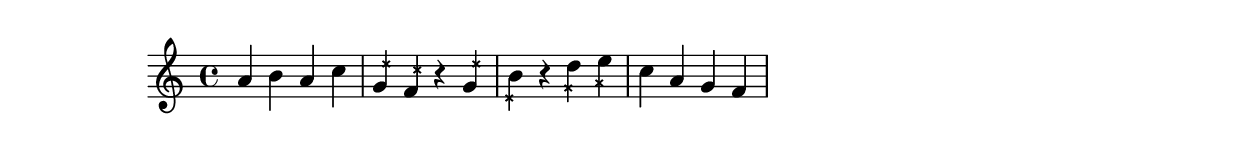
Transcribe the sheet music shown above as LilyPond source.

%% DO NOT EDIT this file manually; it is automatically
%% generated from LSR http://lsr.dsi.unimi.it
%% Make any changes in LSR itself, or in Documentation/snippets/new/ ,
%% and then run scripts/auxiliar/makelsr.py
%%
%% This file is in the public domain.
\version "2.15.20"

\header {
  lsrtags = "editorial-annotations, vocal-music"

  texidoc = "
This example shows how to put crosses on stems.  Mark the beginning of
a spoken section with the @code{\\speakOn} keyword, and end it with the
@code{\\speakOff} keyword.

"
  doctitle = "Marking notes of spoken parts with a cross on the stem"
} % begin verbatim

speakOn = {
  \override Stem #'stencil =
    #(lambda (grob)
       (let* ((x-parent (ly:grob-parent grob X))
              (is-rest? (ly:grob? (ly:grob-object x-parent 'rest))))
         (if is-rest?
             empty-stencil
             (ly:stencil-combine-at-edge
              (ly:stem::print grob)
              Y
              (- (ly:grob-property grob 'direction))
              (grob-interpret-markup grob
                                     (markup #:center-align #:fontsize -4
                                             #:musicglyph "noteheads.s2cross"))
              -2.3))))
}

speakOff = {
  \revert Stem #'stencil
  \revert Flag #'stencil
}

\score {
  \new Staff {
    \relative c'' {
      a4 b a c
      \speakOn
      g4 f r g
      b4 r d e
      \speakOff
      c4 a g f
    }
  }
}

